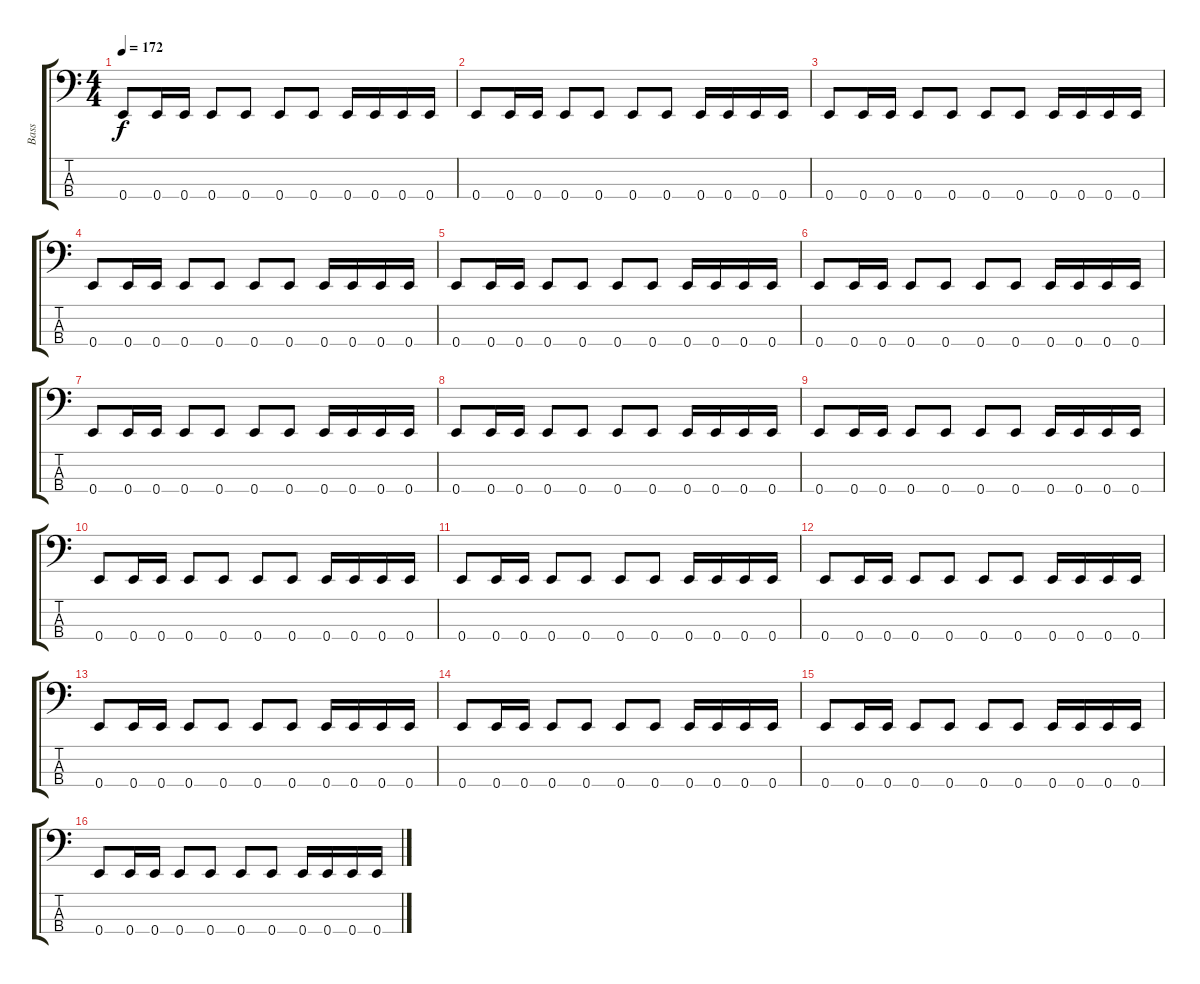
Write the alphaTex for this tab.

\track ("Bass" "Bass") {instrument electricbassfinger}
\staff {score tabs}
\tuning (G2 D2 A1 E1) {hide}
\ts (4 4)
\tempo 172
\clef f4
\ks c
0.4.8{dy f} 0.4.16 0.4.16 0.4.8 0.4.8 0.4.8 0.4.8 0.4.16 0.4.16 0.4.16 0.4.16 |
0.4.8 0.4.16 0.4.16 0.4.8 0.4.8 0.4.8 0.4.8 0.4.16 0.4.16 0.4.16 0.4.16 |
0.4.8 0.4.16 0.4.16 0.4.8 0.4.8 0.4.8 0.4.8 0.4.16 0.4.16 0.4.16 0.4.16 |
0.4.8 0.4.16 0.4.16 0.4.8 0.4.8 0.4.8 0.4.8 0.4.16 0.4.16 0.4.16 0.4.16 |
0.4.8 0.4.16 0.4.16 0.4.8 0.4.8 0.4.8 0.4.8 0.4.16 0.4.16 0.4.16 0.4.16 |
0.4.8 0.4.16 0.4.16 0.4.8 0.4.8 0.4.8 0.4.8 0.4.16 0.4.16 0.4.16 0.4.16 |
0.4.8 0.4.16 0.4.16 0.4.8 0.4.8 0.4.8 0.4.8 0.4.16 0.4.16 0.4.16 0.4.16 |
0.4.8 0.4.16 0.4.16 0.4.8 0.4.8 0.4.8 0.4.8 0.4.16 0.4.16 0.4.16 0.4.16 |
0.4.8 0.4.16 0.4.16 0.4.8 0.4.8 0.4.8 0.4.8 0.4.16 0.4.16 0.4.16 0.4.16 |
0.4.8 0.4.16 0.4.16 0.4.8 0.4.8 0.4.8 0.4.8 0.4.16 0.4.16 0.4.16 0.4.16 |
0.4.8 0.4.16 0.4.16 0.4.8 0.4.8 0.4.8 0.4.8 0.4.16 0.4.16 0.4.16 0.4.16 |
0.4.8 0.4.16 0.4.16 0.4.8 0.4.8 0.4.8 0.4.8 0.4.16 0.4.16 0.4.16 0.4.16 |
0.4.8 0.4.16 0.4.16 0.4.8 0.4.8 0.4.8 0.4.8 0.4.16 0.4.16 0.4.16 0.4.16 |
0.4.8 0.4.16 0.4.16 0.4.8 0.4.8 0.4.8 0.4.8 0.4.16 0.4.16 0.4.16 0.4.16 |
0.4.8 0.4.16 0.4.16 0.4.8 0.4.8 0.4.8 0.4.8 0.4.16 0.4.16 0.4.16 0.4.16 |
0.4.8 0.4.16 0.4.16 0.4.8 0.4.8 0.4.8 0.4.8 0.4.16 0.4.16 0.4.16 0.4.16
